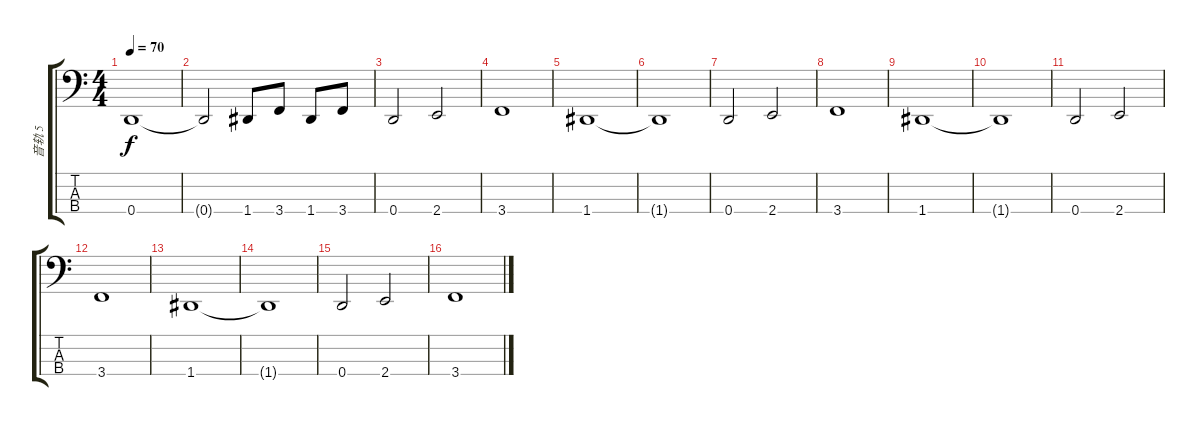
\track ("音轨 5" "音轨 5") {instrument electricbassfinger}
\staff {score tabs}
\tuning (F2 C2 G1 D1) {hide}
\ts (4 4)
\tempo 70
\clef f4
\ks c
0.4.1{dy f} |
0.4{t}.2 1.4.8 3.4.8 1.4.8 3.4.8 |
0.4.2 2.4.2 |
3.4.1 |
1.4.1 |
1.4{t}.1 |
0.4.2 2.4.2 |
3.4.1 |
1.4.1 |
1.4{t}.1 |
0.4.2 2.4.2 |
3.4.1 |
1.4.1 |
1.4{t}.1 |
0.4.2 2.4.2 |
3.4.1
